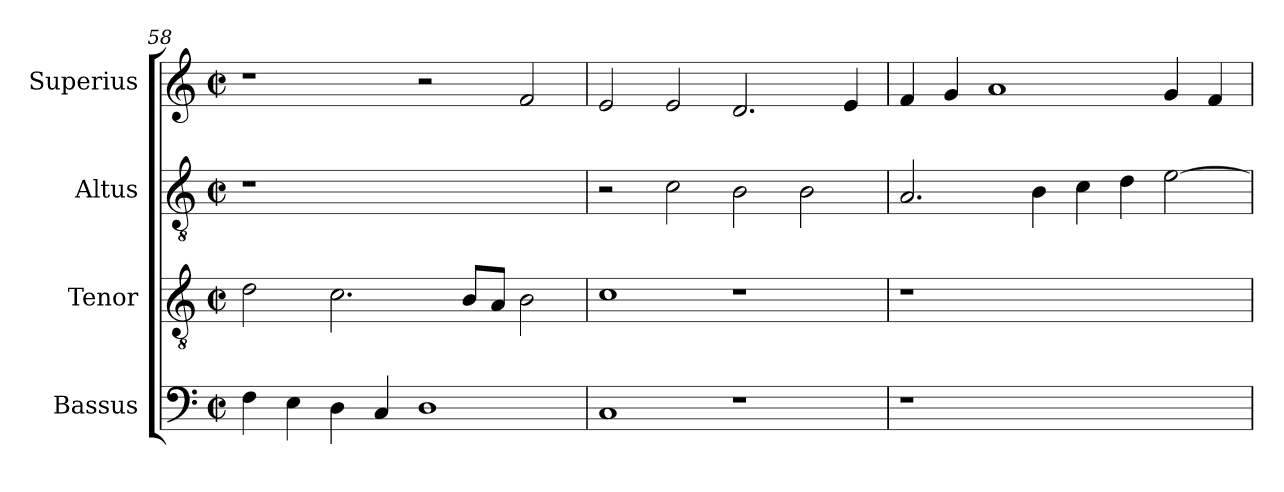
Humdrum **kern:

**kern	**kern	**kern	**kern
*part4	*part3	*part2	*part1
*staff4	*staff3	*staff2	*staff1
*I"Bassus	*I"Tenor	*I"Altus	*I"Superius
*I'B.	*I'T.	*	*I'S.
*clefF4	*clefGv2	*clefGv2	*clefG2
*	*ITrd7c12	*ITrd7c12	*
*k[]	*k[]	*k[]	*k[]
*C:	*C:	*C:	*C:
*M2/2	*M2/2	*M2/2	*M2/2
*met(c|)	*met(c|)	*met(c|)	*met(c|)
=58	=58	=58	=58
!	!	!LO:N:vis=1	!
4Fi\	2Di\	1r	1r
4Ei\	.	.	.
4Di\	2.Ci\	.	.
4Ci/	.	.	.
1Di	.	1ryy	2r
.	8BBi/L	.	.
.	8AAi/J	.	.
.	2BBi\	.	2fi/
!!LO:PB:g=z
=59	=59	=59	=59
1Ci	1Ci	2r	2ei/
.	.	2Ci\	2ei/
1r	1r	2BBi\	2.di/
.	.	2BBi\	.
.	.	.	4ei/
=60	=60	=60	=60
!LO:N:vis=1	!LO:N:vis=1	!	!
1r	1r	2.AAi/	4fi/
.	.	.	4gi/
.	.	.	1ai
.	.	4BBi\	.
1ryy	1ryy	4Ci\	.
.	.	4Di\	.
.	.	[>2Ei\	4gi/
.	.	.	4fi/
=	=	=	=
*-	*-	*-	*-
